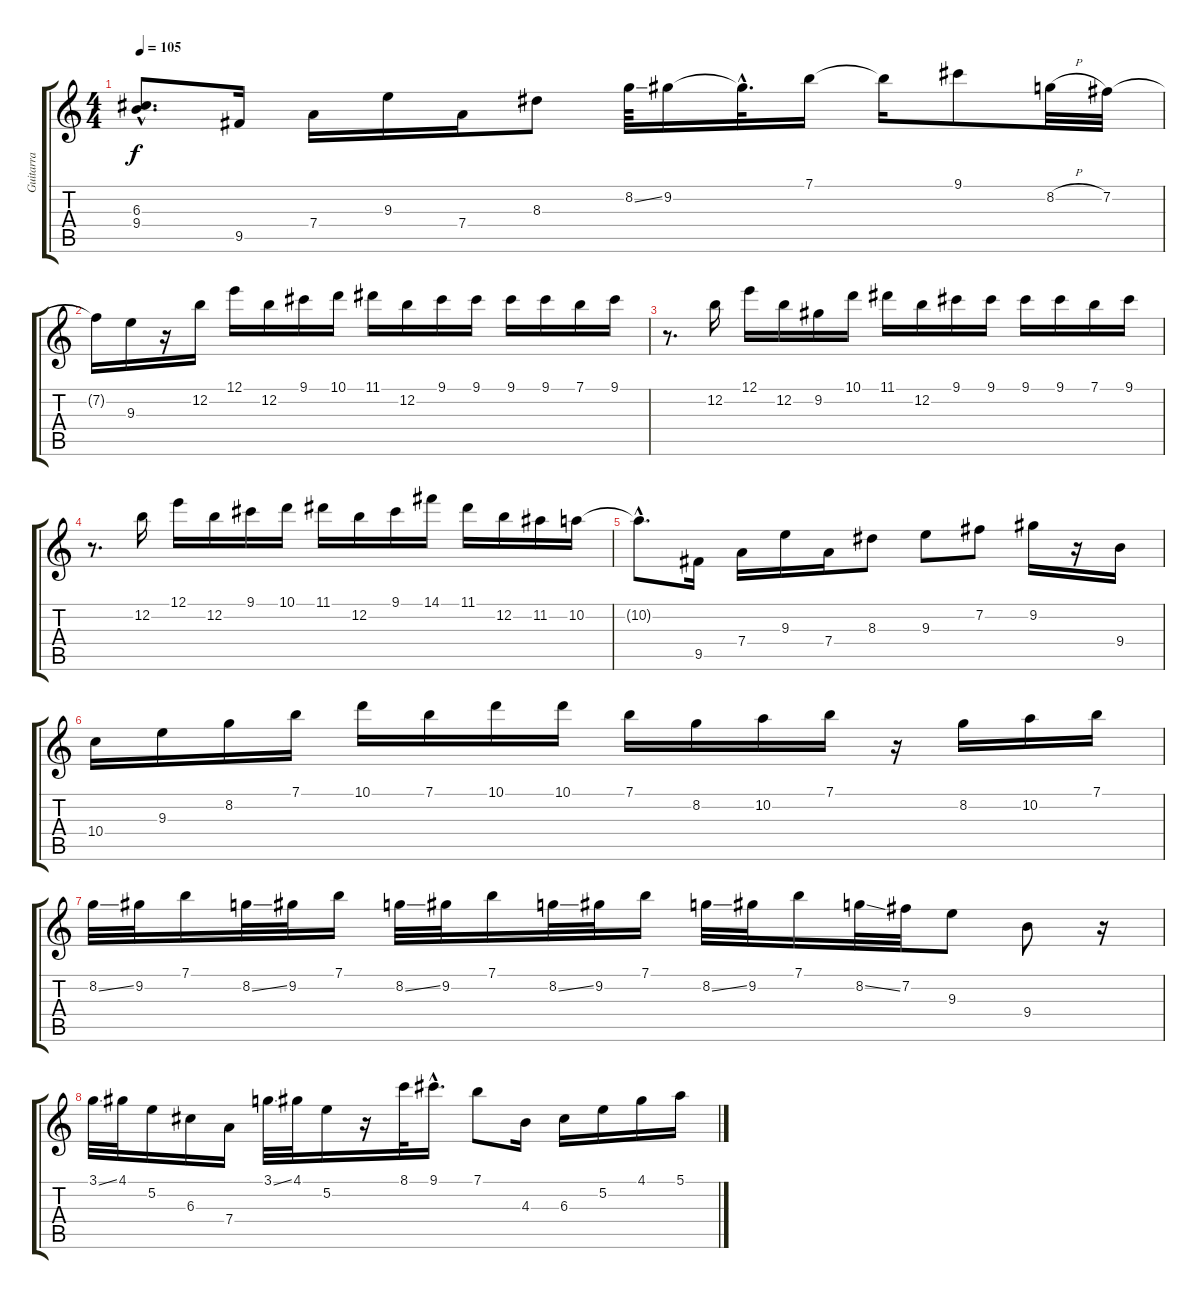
\track ("Guitarra" "Guitarra") {instrument electricguitarjazz}
\staff {score tabs}
\tuning (E4 B3 G3 D3 A2 E2) {hide}
\ts (4 4)
\tempo 105
\clef g2
\ks c
(6.3{hac t} 9.4{hac t}).8{d dy f} 9.5.16 7.4.16 9.3.16 7.4.16 8.3.8 8.2{ss}.64 9.2.16 9.2{hac t}.32{d} 7.1.16 7.1{t}.16 9.1.8 8.2{h}.32 7.2.32 |
7.2{t}.16 9.3.16 r.16 12.2.16 12.1.16 12.2.16 9.1.16 10.1.16 11.1.16 12.2.16 9.1.16 9.1.16 9.1.16 9.1.16 7.1.16 9.1.16 |
r.8{d} 12.2.16 12.1.16 12.2.16 9.2.16 10.1.16 11.1.16 12.2.16 9.1.16 9.1.16 9.1.16 9.1.16 7.1.16 9.1.16 |
r.8{d} 12.2.16 12.1.16 12.2.16 9.1.16 10.1.16 11.1.16 12.2.16 9.1.16 14.1.16 11.1.16 12.2.16 11.2.16 10.2.16 |
10.2{hac t}.8{d} 9.5.16 7.4.16 9.3.16 7.4.16 8.3.8 9.3.8 7.2.8 9.2.16 r.16 9.4.16 |
10.4.16 9.3.16 8.2.16 7.1.16 10.1.16 7.1.16 10.1.16 10.1.16 7.1.16 8.2.16 10.2.16 7.1.16 r.16 8.2.16 10.2.16 7.1.16 |
8.2{ss}.32 9.2.32 7.1.16 8.2{ss}.32 9.2.32 7.1.16 8.2{ss}.32 9.2.32 7.1.16 8.2{ss}.32 9.2.32 7.1.16 8.2{ss}.32 9.2.32 7.1.16 8.2{ss}.32 7.2.32 9.3.8 9.4.8 r.16 |
3.1{ss}.32 4.1.32 5.2.16 6.3.16 7.4.16 3.1{ss}.32 4.1.32 5.2.16 r.16 8.1.32 9.1{hac}.16{d} 7.1.8 4.3.16 6.3.16 5.2.16 4.1.16 5.1.16
